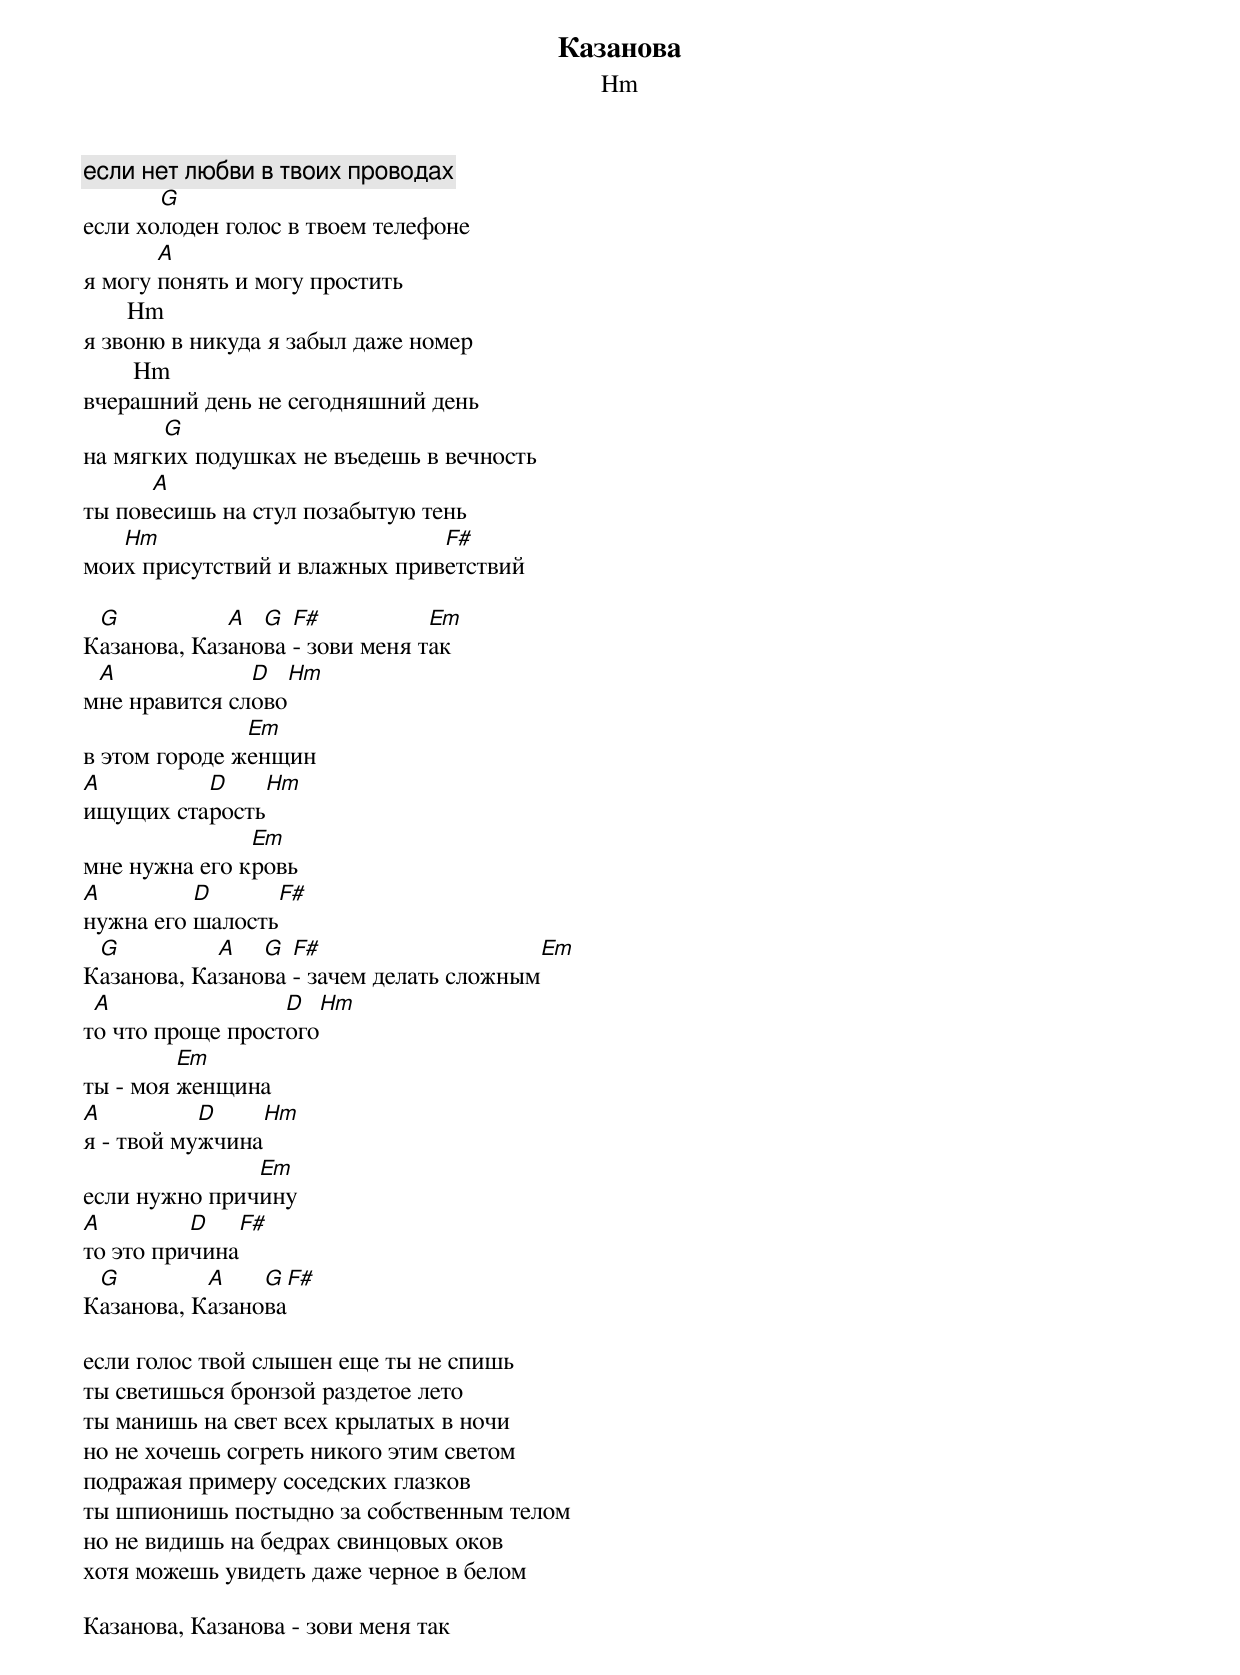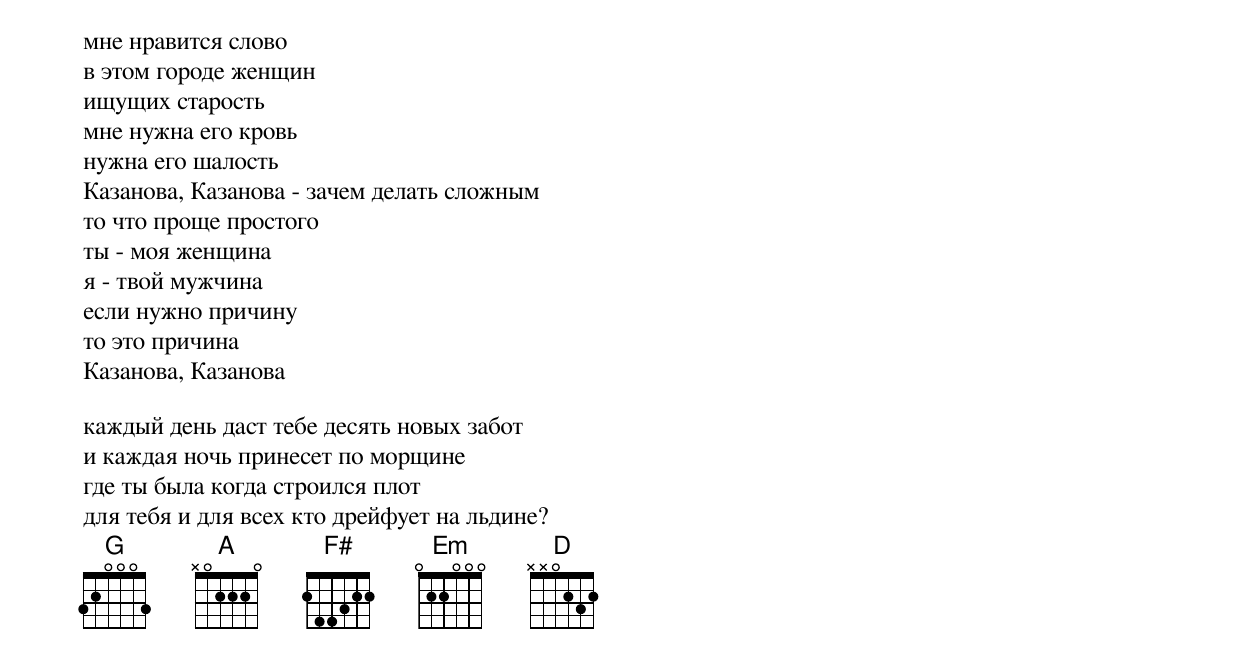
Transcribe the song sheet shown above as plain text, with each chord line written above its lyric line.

			Казанова
     Hm
если нет любви в твоих проводах
       G
если холоден голос в твоем телефоне
       A
я могу понять и могу простить
       Hm
я звоню в никуда я забыл даже номер
        Hm
вчерашний день не сегодняшний день
       G
на мягких подушках не въедешь в вечность
      A
ты повесишь на стул позабытую тень
   Hm                          F#
моих присутствий и влажных приветствий

 G           A  G  F#           Em
Казанова, Казанова - зови меня так
 A             D       Hm
мне нравится слово
               Em
в этом городе женщин
A         D            Hm
ищущих старость
               Em
мне нужна его кровь
A         D               F#
нужна его шалость
 G          A   G  F#                         Em
Казанова, Казанова - зачем делать сложным
 A                D       Hm
то что проще простого
         Em
ты - моя женщина
A          D       Hm
я - твой мужчина
               Em
если нужно причину
A         D        F#
то это причина
 G         A    G    F#
Казанова, Казанова

если голос твой слышен еще ты не спишь
ты светишься бронзой раздетое лето
ты манишь на свет всех крылатых в ночи
но не хочешь согреть никого этим светом
подражая примеру соседских глазков
ты шпионишь постыдно за собственным телом
но не видишь на бедрах свинцовых оков
хотя можешь увидеть даже черное в белом

Казанова, Казанова - зови меня так
мне нравится слово
в этом городе женщин
ищущих старость
мне нужна его кровь
нужна его шалость
Казанова, Казанова - зачем делать сложным
то что проще простого
ты - моя женщина
я - твой мужчина
если нужно причину
то это причина
Казанова, Казанова

каждый день даст тебе десять новых забот
и каждая ночь принесет по морщине
где ты была когда строился плот
для тебя и для всех кто дрейфует на льдине?
